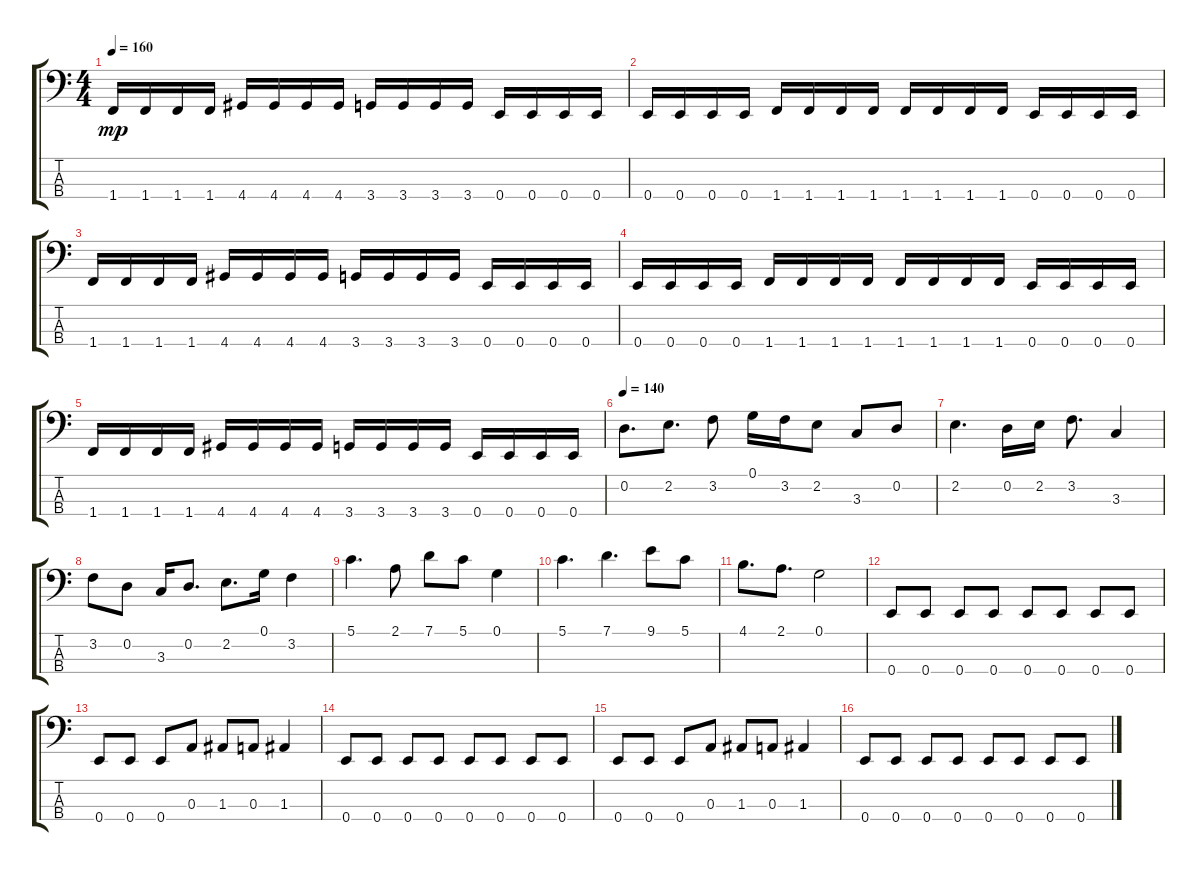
\track "" {instrument electricbasspick}
\staff {score tabs}
\tuning (G2 D2 A1 E1) {hide}
\ts (4 4)
\tempo 160
\clef f4
\ks c
1.4.16{dy mp} 1.4.16 1.4.16 1.4.16 4.4.16 4.4.16 4.4.16 4.4.16 3.4.16 3.4.16 3.4.16 3.4.16 0.4.16 0.4.16 0.4.16 0.4.16 |
0.4.16 0.4.16 0.4.16 0.4.16 1.4.16 1.4.16 1.4.16 1.4.16 1.4.16 1.4.16 1.4.16 1.4.16 0.4.16 0.4.16 0.4.16 0.4.16 |
1.4.16 1.4.16 1.4.16 1.4.16 4.4.16 4.4.16 4.4.16 4.4.16 3.4.16 3.4.16 3.4.16 3.4.16 0.4.16 0.4.16 0.4.16 0.4.16 |
0.4.16 0.4.16 0.4.16 0.4.16 1.4.16 1.4.16 1.4.16 1.4.16 1.4.16 1.4.16 1.4.16 1.4.16 0.4.16 0.4.16 0.4.16 0.4.16 |
1.4.16 1.4.16 1.4.16 1.4.16 4.4.16 4.4.16 4.4.16 4.4.16 3.4.16 3.4.16 3.4.16 3.4.16 0.4.16 0.4.16 0.4.16 0.4.16 |
\tempo 140
0.2.8{d} 2.2.8{d} 3.2.8 0.1.16 3.2.16 2.2.8 3.3.8 0.2.8 |
2.2.4{d} 0.2.16 2.2.16 3.2.8{d} 3.3.4 |
3.2.8 0.2.8 3.3.16 0.2.8{d} 2.2.8{d} 0.1.16 3.2.4 |
5.1.4{d} 2.1.8 7.1.8 5.1.8 0.1.4 |
5.1.4{d} 7.1.4{d} 9.1.8 5.1.8 |
4.1.8{d} 2.1.8{d} 0.1.2 |
0.4.8 0.4.8 0.4.8 0.4.8 0.4.8 0.4.8 0.4.8 0.4.8 |
0.4.8 0.4.8 0.4.8 0.3.8 1.3.8 0.3.8 1.3.4 |
0.4.8 0.4.8 0.4.8 0.4.8 0.4.8 0.4.8 0.4.8 0.4.8 |
0.4.8 0.4.8 0.4.8 0.3.8 1.3.8 0.3.8 1.3.4 |
0.4.8 0.4.8 0.4.8 0.4.8 0.4.8 0.4.8 0.4.8 0.4.8
